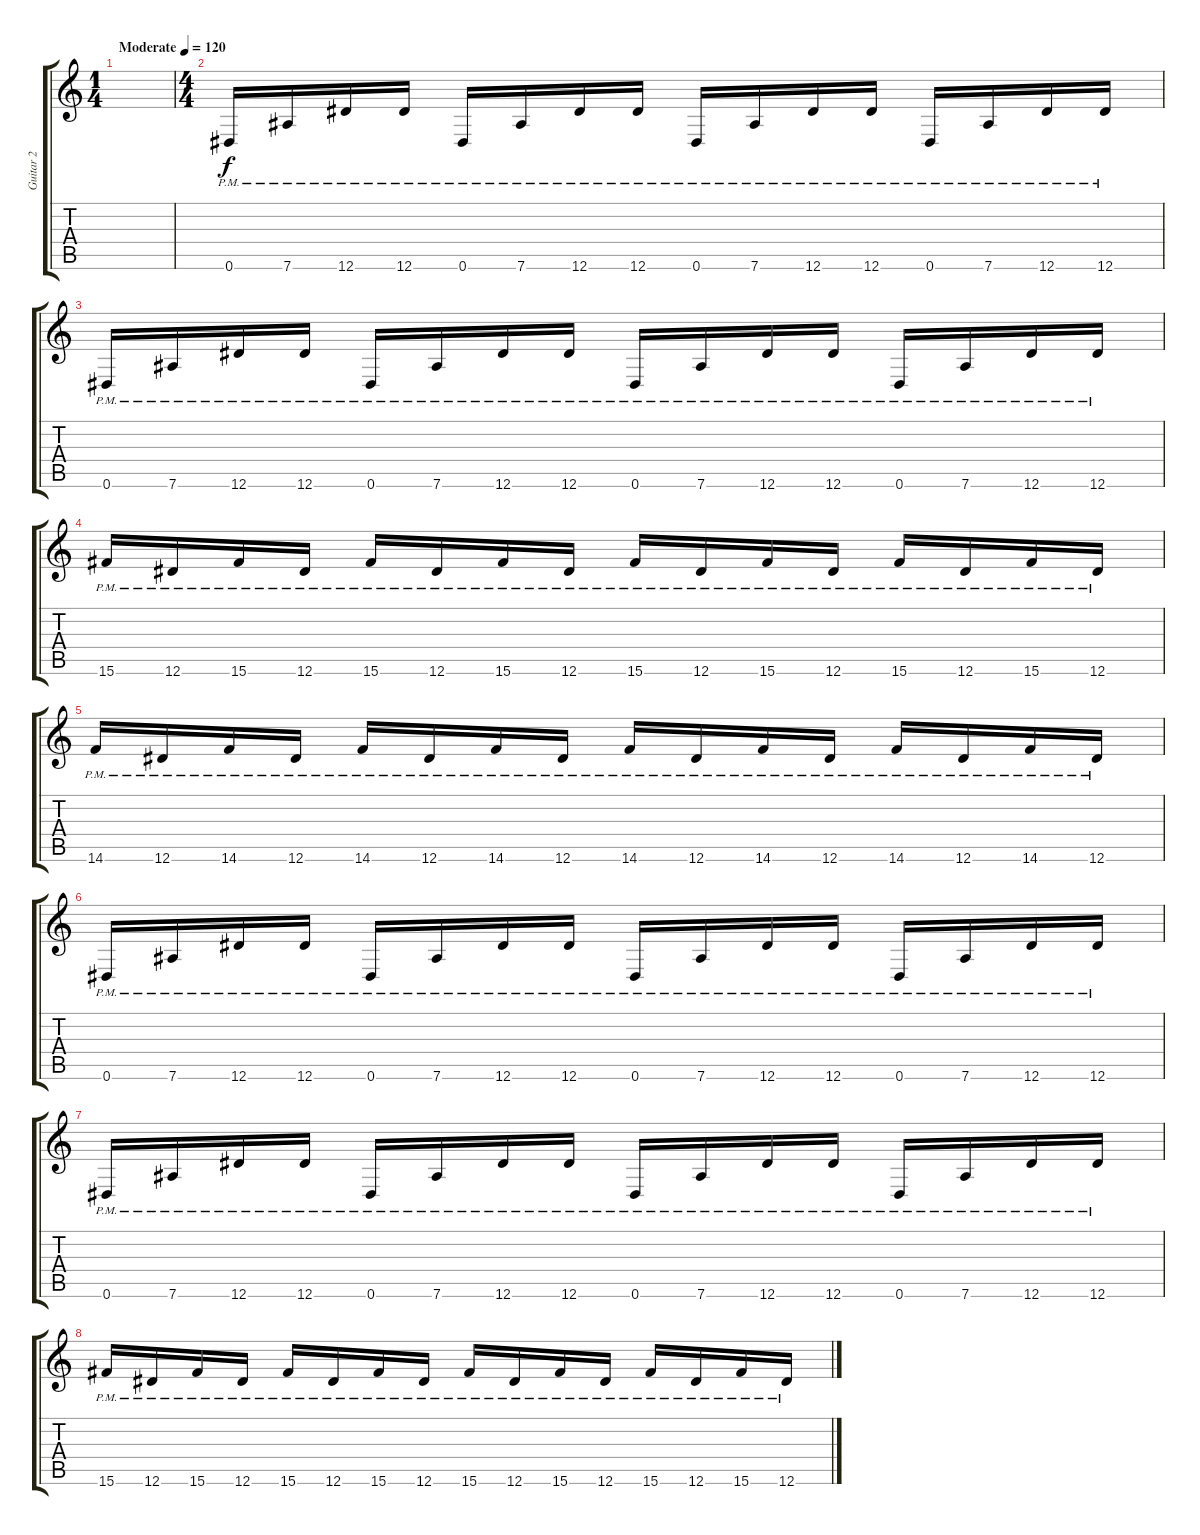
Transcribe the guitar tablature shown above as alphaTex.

\track ("Guitar 2" "Guitar 2") {instrument distortionguitar}
\staff {score tabs}
\tuning (Eb4 Bb3 Gb3 Db3 Ab2 Eb2) {hide}
\ts (1 4)
\tempo (120 "Moderate")
\clef g2
\ks c
|
\ts (4 4)
0.6{pm}.16 7.6{pm}.16 12.6{pm}.16 12.6{pm}.16 0.6{pm}.16 7.6{pm}.16 12.6{pm}.16 12.6{pm}.16 0.6{pm}.16 7.6{pm}.16 12.6{pm}.16 12.6{pm}.16 0.6{pm}.16 7.6{pm}.16 12.6{pm}.16 12.6{pm}.16 |
0.6{pm}.16 7.6{pm}.16 12.6{pm}.16 12.6{pm}.16 0.6{pm}.16 7.6{pm}.16 12.6{pm}.16 12.6{pm}.16 0.6{pm}.16 7.6{pm}.16 12.6{pm}.16 12.6{pm}.16 0.6{pm}.16 7.6{pm}.16 12.6{pm}.16 12.6{pm}.16 |
15.6{pm}.16 12.6{pm}.16 15.6{pm}.16 12.6{pm}.16 15.6{pm}.16 12.6{pm}.16 15.6{pm}.16 12.6{pm}.16 15.6{pm}.16 12.6{pm}.16 15.6{pm}.16 12.6{pm}.16 15.6{pm}.16 12.6{pm}.16 15.6{pm}.16 12.6{pm}.16 |
14.6{pm}.16 12.6{pm}.16 14.6{pm}.16 12.6{pm}.16 14.6{pm}.16 12.6{pm}.16 14.6{pm}.16 12.6{pm}.16 14.6{pm}.16 12.6{pm}.16 14.6{pm}.16 12.6{pm}.16 14.6{pm}.16 12.6{pm}.16 14.6{pm}.16 12.6{pm}.16 |
0.6{pm}.16 7.6{pm}.16 12.6{pm}.16 12.6{pm}.16 0.6{pm}.16 7.6{pm}.16 12.6{pm}.16 12.6{pm}.16 0.6{pm}.16 7.6{pm}.16 12.6{pm}.16 12.6{pm}.16 0.6{pm}.16 7.6{pm}.16 12.6{pm}.16 12.6{pm}.16 |
0.6{pm}.16 7.6{pm}.16 12.6{pm}.16 12.6{pm}.16 0.6{pm}.16 7.6{pm}.16 12.6{pm}.16 12.6{pm}.16 0.6{pm}.16 7.6{pm}.16 12.6{pm}.16 12.6{pm}.16 0.6{pm}.16 7.6{pm}.16 12.6{pm}.16 12.6{pm}.16 |
15.6{pm}.16 12.6{pm}.16 15.6{pm}.16 12.6{pm}.16 15.6{pm}.16 12.6{pm}.16 15.6{pm}.16 12.6{pm}.16 15.6{pm}.16 12.6{pm}.16 15.6{pm}.16 12.6{pm}.16 15.6{pm}.16 12.6{pm}.16 15.6{pm}.16 12.6{pm}.16
